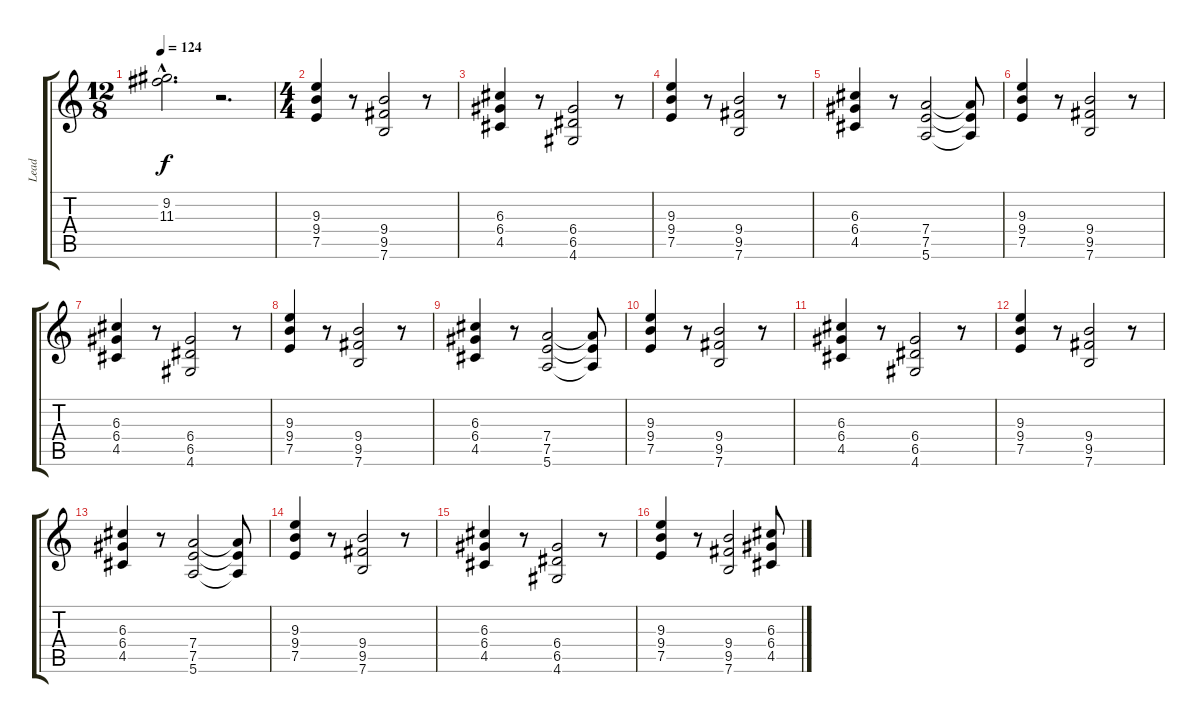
\track ("Lead" "Lead") {instrument overdrivenguitar}
\staff {score tabs}
\tuning (E4 B3 G3 D3 A2 E2) {hide}
\ts (12 8)
\tempo 124
\clef g2
\ks c
(9.2{hac t} 11.3{hac t}).2{d dy f} r.2{d} |
\ts (4 4)
(9.3 9.4 7.5).4{volume 16} r.8 (9.4 9.5 7.6).2 r.8 |
(6.3 6.4 4.5).4 r.8 (6.4 6.5 4.6).2 r.8 |
(9.3 9.4 7.5).4 r.8 (9.4 9.5 7.6).2 r.8 |
(6.3 6.4 4.5).4 r.8 (7.4 7.5 5.6).2 (7.4{t} 7.5{t} 5.6{t}).8 |
(9.3 9.4 7.5).4{volume 16} r.8 (9.4 9.5 7.6).2 r.8 |
(6.3 6.4 4.5).4 r.8 (6.4 6.5 4.6).2 r.8 |
(9.3 9.4 7.5).4 r.8 (9.4 9.5 7.6).2 r.8 |
(6.3 6.4 4.5).4 r.8 (7.4 7.5 5.6).2 (7.4{t} 7.5{t} 5.6{t}).8 |
(9.3 9.4 7.5).4{volume 16} r.8 (9.4 9.5 7.6).2 r.8 |
(6.3 6.4 4.5).4 r.8 (6.4 6.5 4.6).2 r.8 |
(9.3 9.4 7.5).4 r.8 (9.4 9.5 7.6).2 r.8 |
(6.3 6.4 4.5).4 r.8 (7.4 7.5 5.6).2 (7.4{t} 7.5{t} 5.6{t}).8 |
(9.3 9.4 7.5).4 r.8 (9.4 9.5 7.6).2 r.8 |
(6.3 6.4 4.5).4 r.8 (6.4 6.5 4.6).2 r.8 |
(9.3 9.4 7.5).4 r.8 (9.4 9.5 7.6).2 (6.3 6.4 4.5).8
